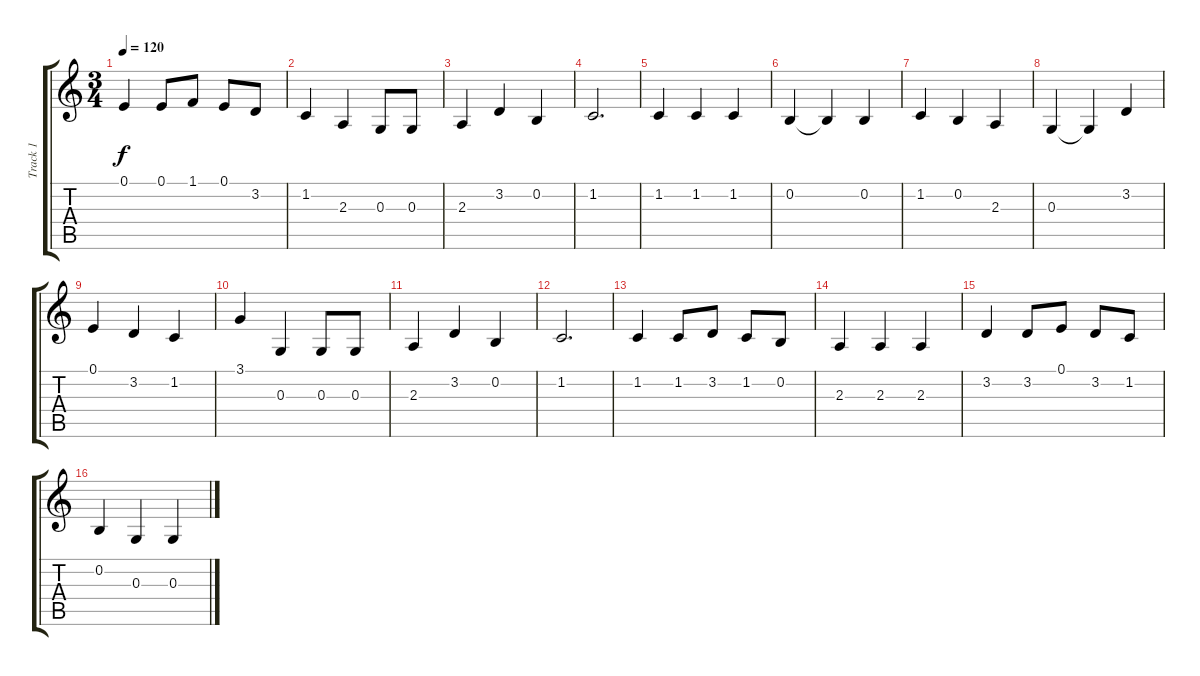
\track ("Track 1" "Track 1") {instrument frenchhorn}
\staff {score tabs}
\tuning (E4 B3 G3 D3 A2 E2) {hide}
\ts (3 4)
\tempo 120
\clef g2
\ks c
0.1.4{dy f} 0.1.8 1.1.8 0.1.8 3.2.8 |
1.2.4 2.3.4 0.3.8 0.3.8 |
2.3.4 3.2.4 0.2.4 |
1.2.2{d} |
1.2.4 1.2.4 1.2.4 |
0.2.4 0.2{t}.4 0.2.4 |
1.2.4 0.2.4 2.3.4 |
0.3.4 0.3{t}.4 3.2.4 |
0.1.4 3.2.4 1.2.4 |
3.1.4 0.3.4 0.3.8 0.3.8 |
2.3.4 3.2.4 0.2.4 |
1.2.2{d} |
1.2.4 1.2.8 3.2.8 1.2.8 0.2.8 |
2.3.4 2.3.4 2.3.4 |
3.2.4 3.2.8 0.1.8 3.2.8 1.2.8 |
0.2.4 0.3.4 0.3.4
